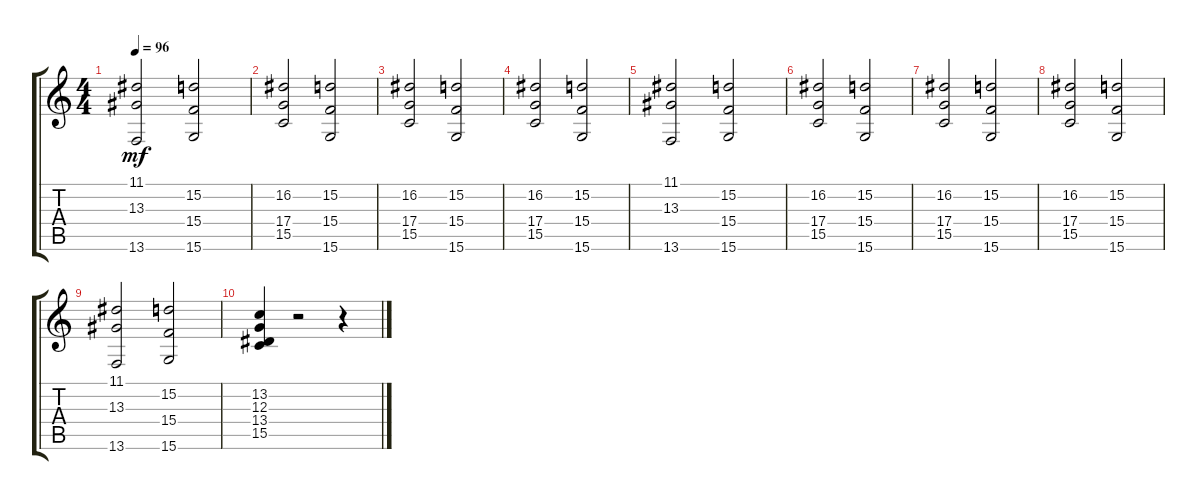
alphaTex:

\track "" {instrument synthstrings1}
\staff {score tabs}
\tuning (E4 B3 G3 D3 A2 E2) {hide}
\ts (4 4)
\tempo 96
\clef g2
\ks c
(11.1 13.3 13.6).2{dy mf} (15.2 15.4 15.6).2 |
(16.2 17.4 15.5).2 (15.2 15.4 15.6).2 |
(16.2 17.4 15.5).2 (15.2 15.4 15.6).2 |
(16.2 17.4 15.5).2 (15.2 15.4 15.6).2 |
(11.1 13.3 13.6).2 (15.2 15.4 15.6).2 |
(16.2 17.4 15.5).2 (15.2 15.4 15.6).2 |
(16.2 17.4 15.5).2 (15.2 15.4 15.6).2 |
(16.2 17.4 15.5).2 (15.2 15.4 15.6).2 |
(11.1 13.3 13.6).2 (15.2 15.4 15.6).2 |
(13.2 12.3 13.4 15.5).4 r.2 r.4
